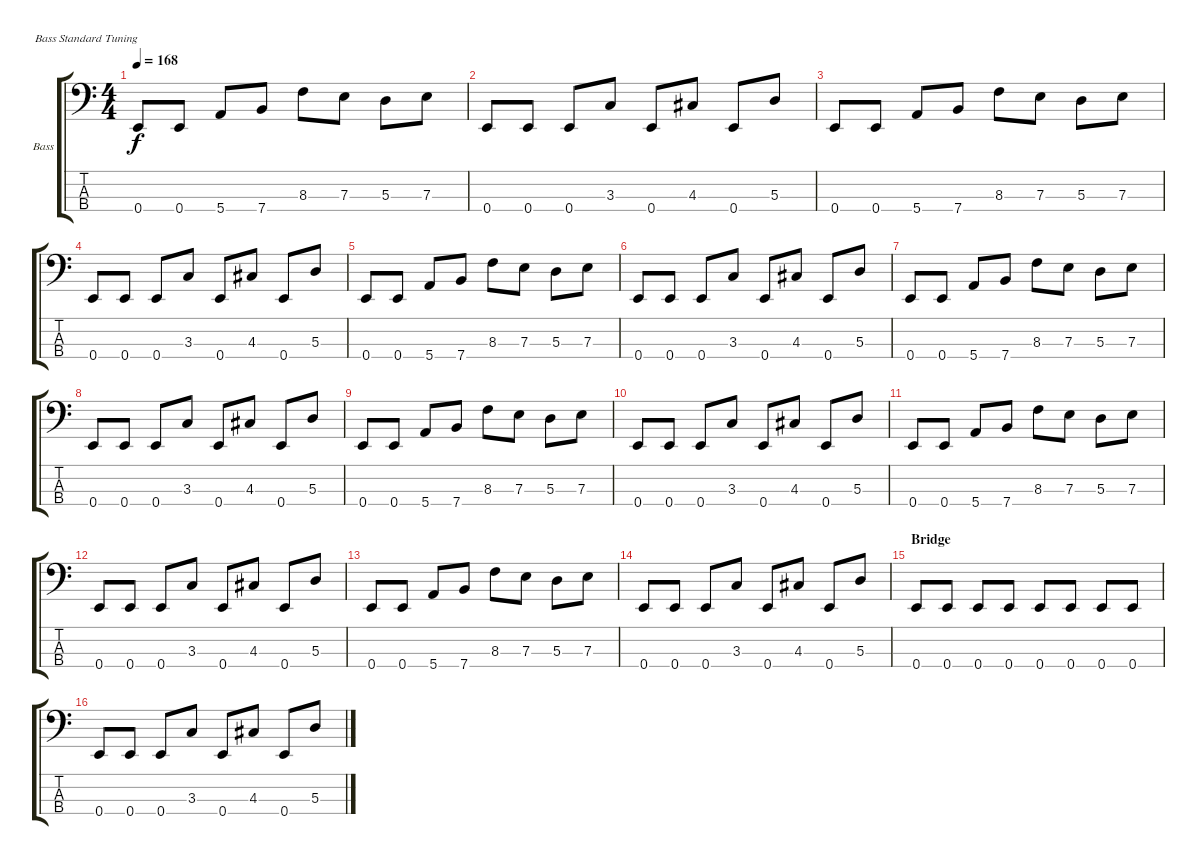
\bracketExtendMode groupsimilarinstruments
\firstSystemTrackNameOrientation horizontal
\otherSystemsTrackNameOrientation horizontal
\track ("Bass" "Bass") {instrument electricbassfinger}
\staff {score tabs}
\tuning (G2 D2 A1 E1)
\ts (4 4)
\tempo 168
\clef f4
\ks c
0.4.8{dy f} 0.4.8 5.4.8 7.4.8 8.3.8 7.3.8 5.3.8 7.3.8 |
0.4.8 0.4.8 0.4.8 3.3.8 0.4.8 4.3.8 0.4.8 5.3.8 |
0.4.8 0.4.8 5.4.8 7.4.8 8.3.8 7.3.8 5.3.8 7.3.8 |
0.4.8 0.4.8 0.4.8 3.3.8 0.4.8 4.3.8 0.4.8 5.3.8 |
0.4.8 0.4.8 5.4.8 7.4.8 8.3.8 7.3.8 5.3.8 7.3.8 |
0.4.8 0.4.8 0.4.8 3.3.8 0.4.8 4.3.8 0.4.8 5.3.8 |
0.4.8 0.4.8 5.4.8 7.4.8 8.3.8 7.3.8 5.3.8 7.3.8 |
0.4.8 0.4.8 0.4.8 3.3.8 0.4.8 4.3.8 0.4.8 5.3.8 |
0.4.8 0.4.8 5.4.8 7.4.8 8.3.8 7.3.8 5.3.8 7.3.8 |
0.4.8 0.4.8 0.4.8 3.3.8 0.4.8 4.3.8 0.4.8 5.3.8 |
0.4.8 0.4.8 5.4.8 7.4.8 8.3.8 7.3.8 5.3.8 7.3.8 |
0.4.8 0.4.8 0.4.8 3.3.8 0.4.8 4.3.8 0.4.8 5.3.8 |
0.4.8 0.4.8 5.4.8 7.4.8 8.3.8 7.3.8 5.3.8 7.3.8 |
0.4.8 0.4.8 0.4.8 3.3.8 0.4.8 4.3.8 0.4.8 5.3.8 |
\section ("" "Bridge")
0.4.8 0.4.8 0.4.8 0.4.8 0.4.8 0.4.8 0.4.8 0.4.8 |
0.4.8 0.4.8 0.4.8 3.3.8 0.4.8 4.3.8 0.4.8 5.3.8
